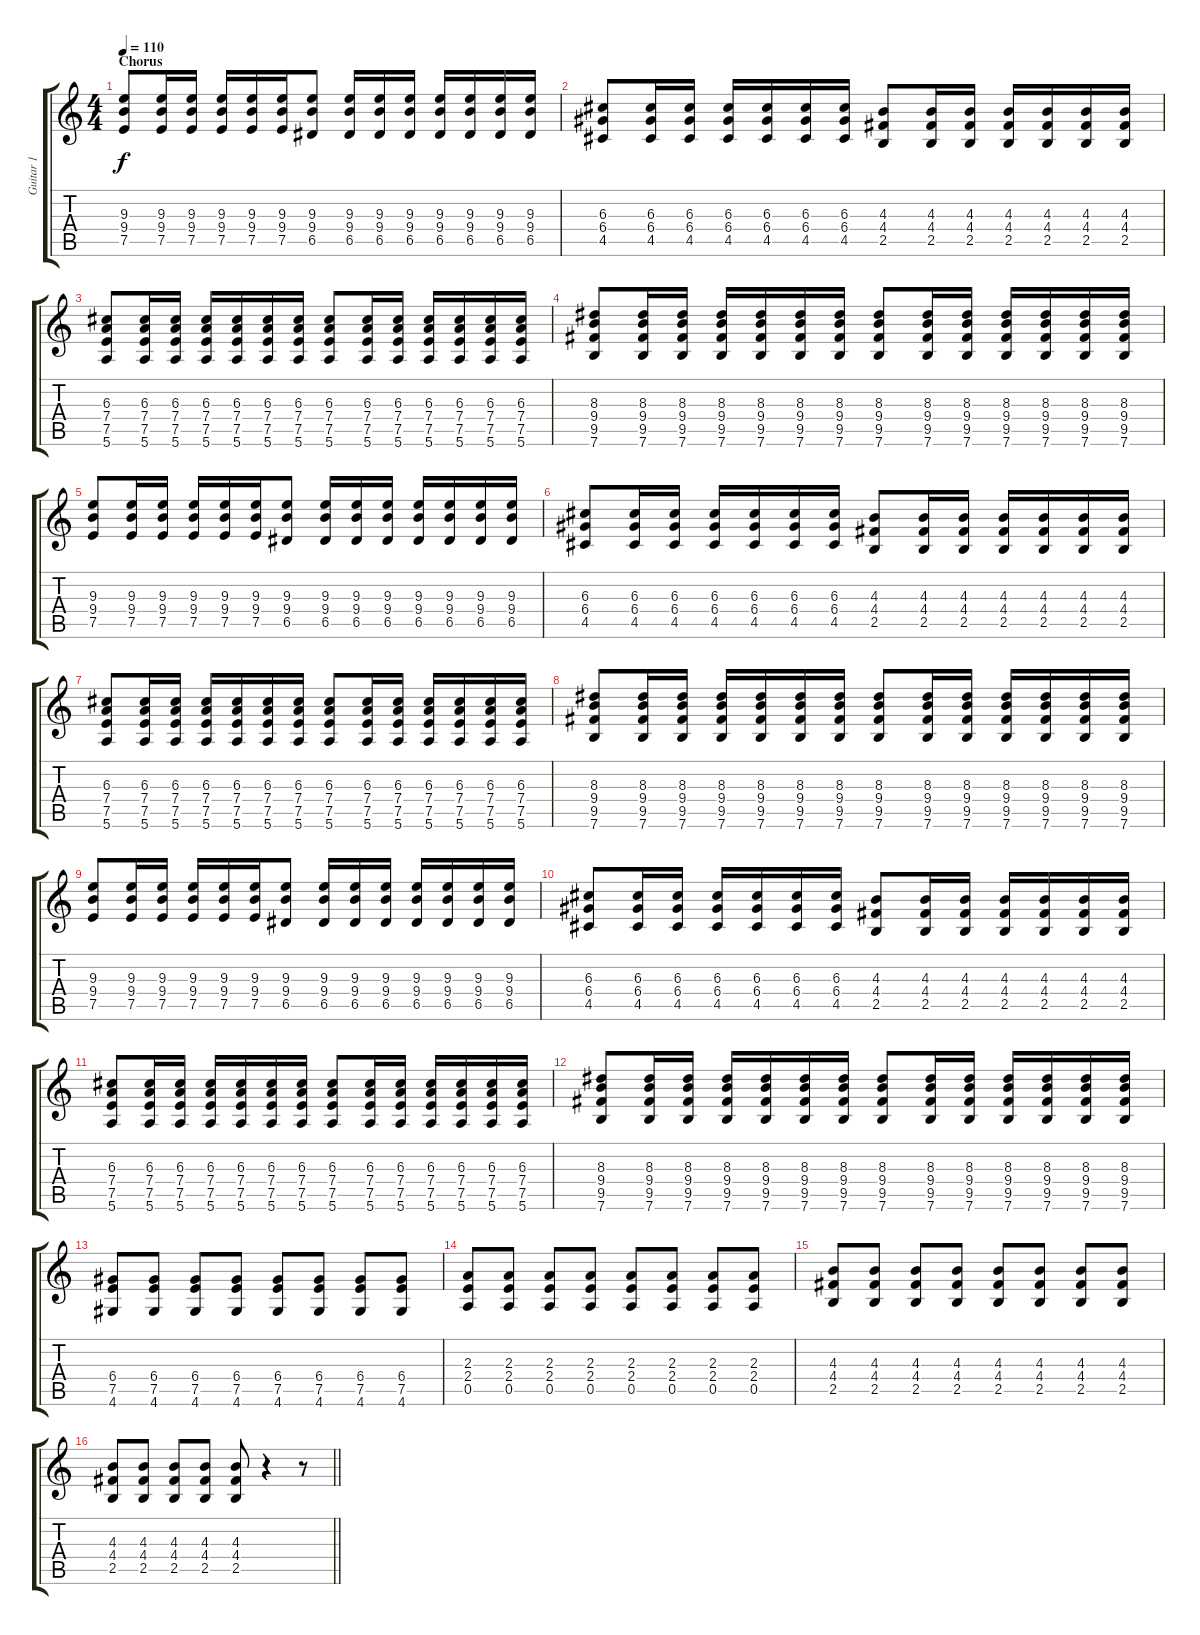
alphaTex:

\track ("Guitar 1" "Guitar 1") {instrument acousticguitarsteel}
\staff {score tabs}
\tuning (E4 B3 G3 D3 A2 E2) {hide}
\ts (4 4)
\section ("" "Chorus")
\tempo 110
\clef g2
\ks c
(9.3 9.4 7.5).8{dy f} (9.3 9.4 7.5).16 (9.3 9.4 7.5).16 (9.3 9.4 7.5).16 (9.3 9.4 7.5).16 (9.3 9.4 7.5).16 (9.3 9.4 6.5).8 (9.3 9.4 6.5).16 (9.3 9.4 6.5).16 (9.3 9.4 6.5).16 (9.3 9.4 6.5).16 (9.3 9.4 6.5).16 (9.3 9.4 6.5).16 (9.3 9.4 6.5).16 |
(6.3 6.4 4.5).8 (6.3 6.4 4.5).16 (6.3 6.4 4.5).16 (6.3 6.4 4.5).16 (6.3 6.4 4.5).16 (6.3 6.4 4.5).16 (6.3 6.4 4.5).16 (4.3 4.4 2.5).8 (4.3 4.4 2.5).16 (4.3 4.4 2.5).16 (4.3 4.4 2.5).16 (4.3 4.4 2.5).16 (4.3 4.4 2.5).16 (4.3 4.4 2.5).16 |
(6.3 7.4 7.5 5.6).8 (6.3 7.4 7.5 5.6).16 (6.3 7.4 7.5 5.6).16 (6.3 7.4 7.5 5.6).16 (6.3 7.4 7.5 5.6).16 (6.3 7.4 7.5 5.6).16 (6.3 7.4 7.5 5.6).16 (6.3 7.4 7.5 5.6).8 (6.3 7.4 7.5 5.6).16 (6.3 7.4 7.5 5.6).16 (6.3 7.4 7.5 5.6).16 (6.3 7.4 7.5 5.6).16 (6.3 7.4 7.5 5.6).16 (6.3 7.4 7.5 5.6).16 |
(8.3 9.4 9.5 7.6).8 (8.3 9.4 9.5 7.6).16 (8.3 9.4 9.5 7.6).16 (8.3 9.4 9.5 7.6).16 (8.3 9.4 9.5 7.6).16 (8.3 9.4 9.5 7.6).16 (8.3 9.4 9.5 7.6).16 (8.3 9.4 9.5 7.6).8 (8.3 9.4 9.5 7.6).16 (8.3 9.4 9.5 7.6).16 (8.3 9.4 9.5 7.6).16 (8.3 9.4 9.5 7.6).16 (8.3 9.4 9.5 7.6).16 (8.3 9.4 9.5 7.6).16 |
(9.3 9.4 7.5).8 (9.3 9.4 7.5).16 (9.3 9.4 7.5).16 (9.3 9.4 7.5).16 (9.3 9.4 7.5).16 (9.3 9.4 7.5).16 (9.3 9.4 6.5).8 (9.3 9.4 6.5).16 (9.3 9.4 6.5).16 (9.3 9.4 6.5).16 (9.3 9.4 6.5).16 (9.3 9.4 6.5).16 (9.3 9.4 6.5).16 (9.3 9.4 6.5).16 |
(6.3 6.4 4.5).8 (6.3 6.4 4.5).16 (6.3 6.4 4.5).16 (6.3 6.4 4.5).16 (6.3 6.4 4.5).16 (6.3 6.4 4.5).16 (6.3 6.4 4.5).16 (4.3 4.4 2.5).8 (4.3 4.4 2.5).16 (4.3 4.4 2.5).16 (4.3 4.4 2.5).16 (4.3 4.4 2.5).16 (4.3 4.4 2.5).16 (4.3 4.4 2.5).16 |
(6.3 7.4 7.5 5.6).8 (6.3 7.4 7.5 5.6).16 (6.3 7.4 7.5 5.6).16 (6.3 7.4 7.5 5.6).16 (6.3 7.4 7.5 5.6).16 (6.3 7.4 7.5 5.6).16 (6.3 7.4 7.5 5.6).16 (6.3 7.4 7.5 5.6).8 (6.3 7.4 7.5 5.6).16 (6.3 7.4 7.5 5.6).16 (6.3 7.4 7.5 5.6).16 (6.3 7.4 7.5 5.6).16 (6.3 7.4 7.5 5.6).16 (6.3 7.4 7.5 5.6).16 |
(8.3 9.4 9.5 7.6).8 (8.3 9.4 9.5 7.6).16 (8.3 9.4 9.5 7.6).16 (8.3 9.4 9.5 7.6).16 (8.3 9.4 9.5 7.6).16 (8.3 9.4 9.5 7.6).16 (8.3 9.4 9.5 7.6).16 (8.3 9.4 9.5 7.6).8 (8.3 9.4 9.5 7.6).16 (8.3 9.4 9.5 7.6).16 (8.3 9.4 9.5 7.6).16 (8.3 9.4 9.5 7.6).16 (8.3 9.4 9.5 7.6).16 (8.3 9.4 9.5 7.6).16 |
(9.3 9.4 7.5).8 (9.3 9.4 7.5).16 (9.3 9.4 7.5).16 (9.3 9.4 7.5).16 (9.3 9.4 7.5).16 (9.3 9.4 7.5).16 (9.3 9.4 6.5).8 (9.3 9.4 6.5).16 (9.3 9.4 6.5).16 (9.3 9.4 6.5).16 (9.3 9.4 6.5).16 (9.3 9.4 6.5).16 (9.3 9.4 6.5).16 (9.3 9.4 6.5).16 |
(6.3 6.4 4.5).8 (6.3 6.4 4.5).16 (6.3 6.4 4.5).16 (6.3 6.4 4.5).16 (6.3 6.4 4.5).16 (6.3 6.4 4.5).16 (6.3 6.4 4.5).16 (4.3 4.4 2.5).8 (4.3 4.4 2.5).16 (4.3 4.4 2.5).16 (4.3 4.4 2.5).16 (4.3 4.4 2.5).16 (4.3 4.4 2.5).16 (4.3 4.4 2.5).16 |
(6.3 7.4 7.5 5.6).8 (6.3 7.4 7.5 5.6).16 (6.3 7.4 7.5 5.6).16 (6.3 7.4 7.5 5.6).16 (6.3 7.4 7.5 5.6).16 (6.3 7.4 7.5 5.6).16 (6.3 7.4 7.5 5.6).16 (6.3 7.4 7.5 5.6).8 (6.3 7.4 7.5 5.6).16 (6.3 7.4 7.5 5.6).16 (6.3 7.4 7.5 5.6).16 (6.3 7.4 7.5 5.6).16 (6.3 7.4 7.5 5.6).16 (6.3 7.4 7.5 5.6).16 |
(8.3 9.4 9.5 7.6).8 (8.3 9.4 9.5 7.6).16 (8.3 9.4 9.5 7.6).16 (8.3 9.4 9.5 7.6).16 (8.3 9.4 9.5 7.6).16 (8.3 9.4 9.5 7.6).16 (8.3 9.4 9.5 7.6).16 (8.3 9.4 9.5 7.6).8 (8.3 9.4 9.5 7.6).16 (8.3 9.4 9.5 7.6).16 (8.3 9.4 9.5 7.6).16 (8.3 9.4 9.5 7.6).16 (8.3 9.4 9.5 7.6).16 (8.3 9.4 9.5 7.6).16 |
(6.4 7.5 4.6).8 (6.4 7.5 4.6).8 (6.4 7.5 4.6).8 (6.4 7.5 4.6).8 (6.4 7.5 4.6).8 (6.4 7.5 4.6).8 (6.4 7.5 4.6).8 (6.4 7.5 4.6).8 |
(2.3 2.4 0.5).8 (2.3 2.4 0.5).8 (2.3 2.4 0.5).8 (2.3 2.4 0.5).8 (2.3 2.4 0.5).8 (2.3 2.4 0.5).8 (2.3 2.4 0.5).8 (2.3 2.4 0.5).8 |
(4.3 4.4 2.5).8 (4.3 4.4 2.5).8 (4.3 4.4 2.5).8 (4.3 4.4 2.5).8 (4.3 4.4 2.5).8 (4.3 4.4 2.5).8 (4.3 4.4 2.5).8 (4.3 4.4 2.5).8 |
\barLineRight lightlight
(4.3 4.4 2.5).8 (4.3 4.4 2.5).8 (4.3 4.4 2.5).8 (4.3 4.4 2.5).8 (4.3 4.4 2.5).8 r.4 r.8
